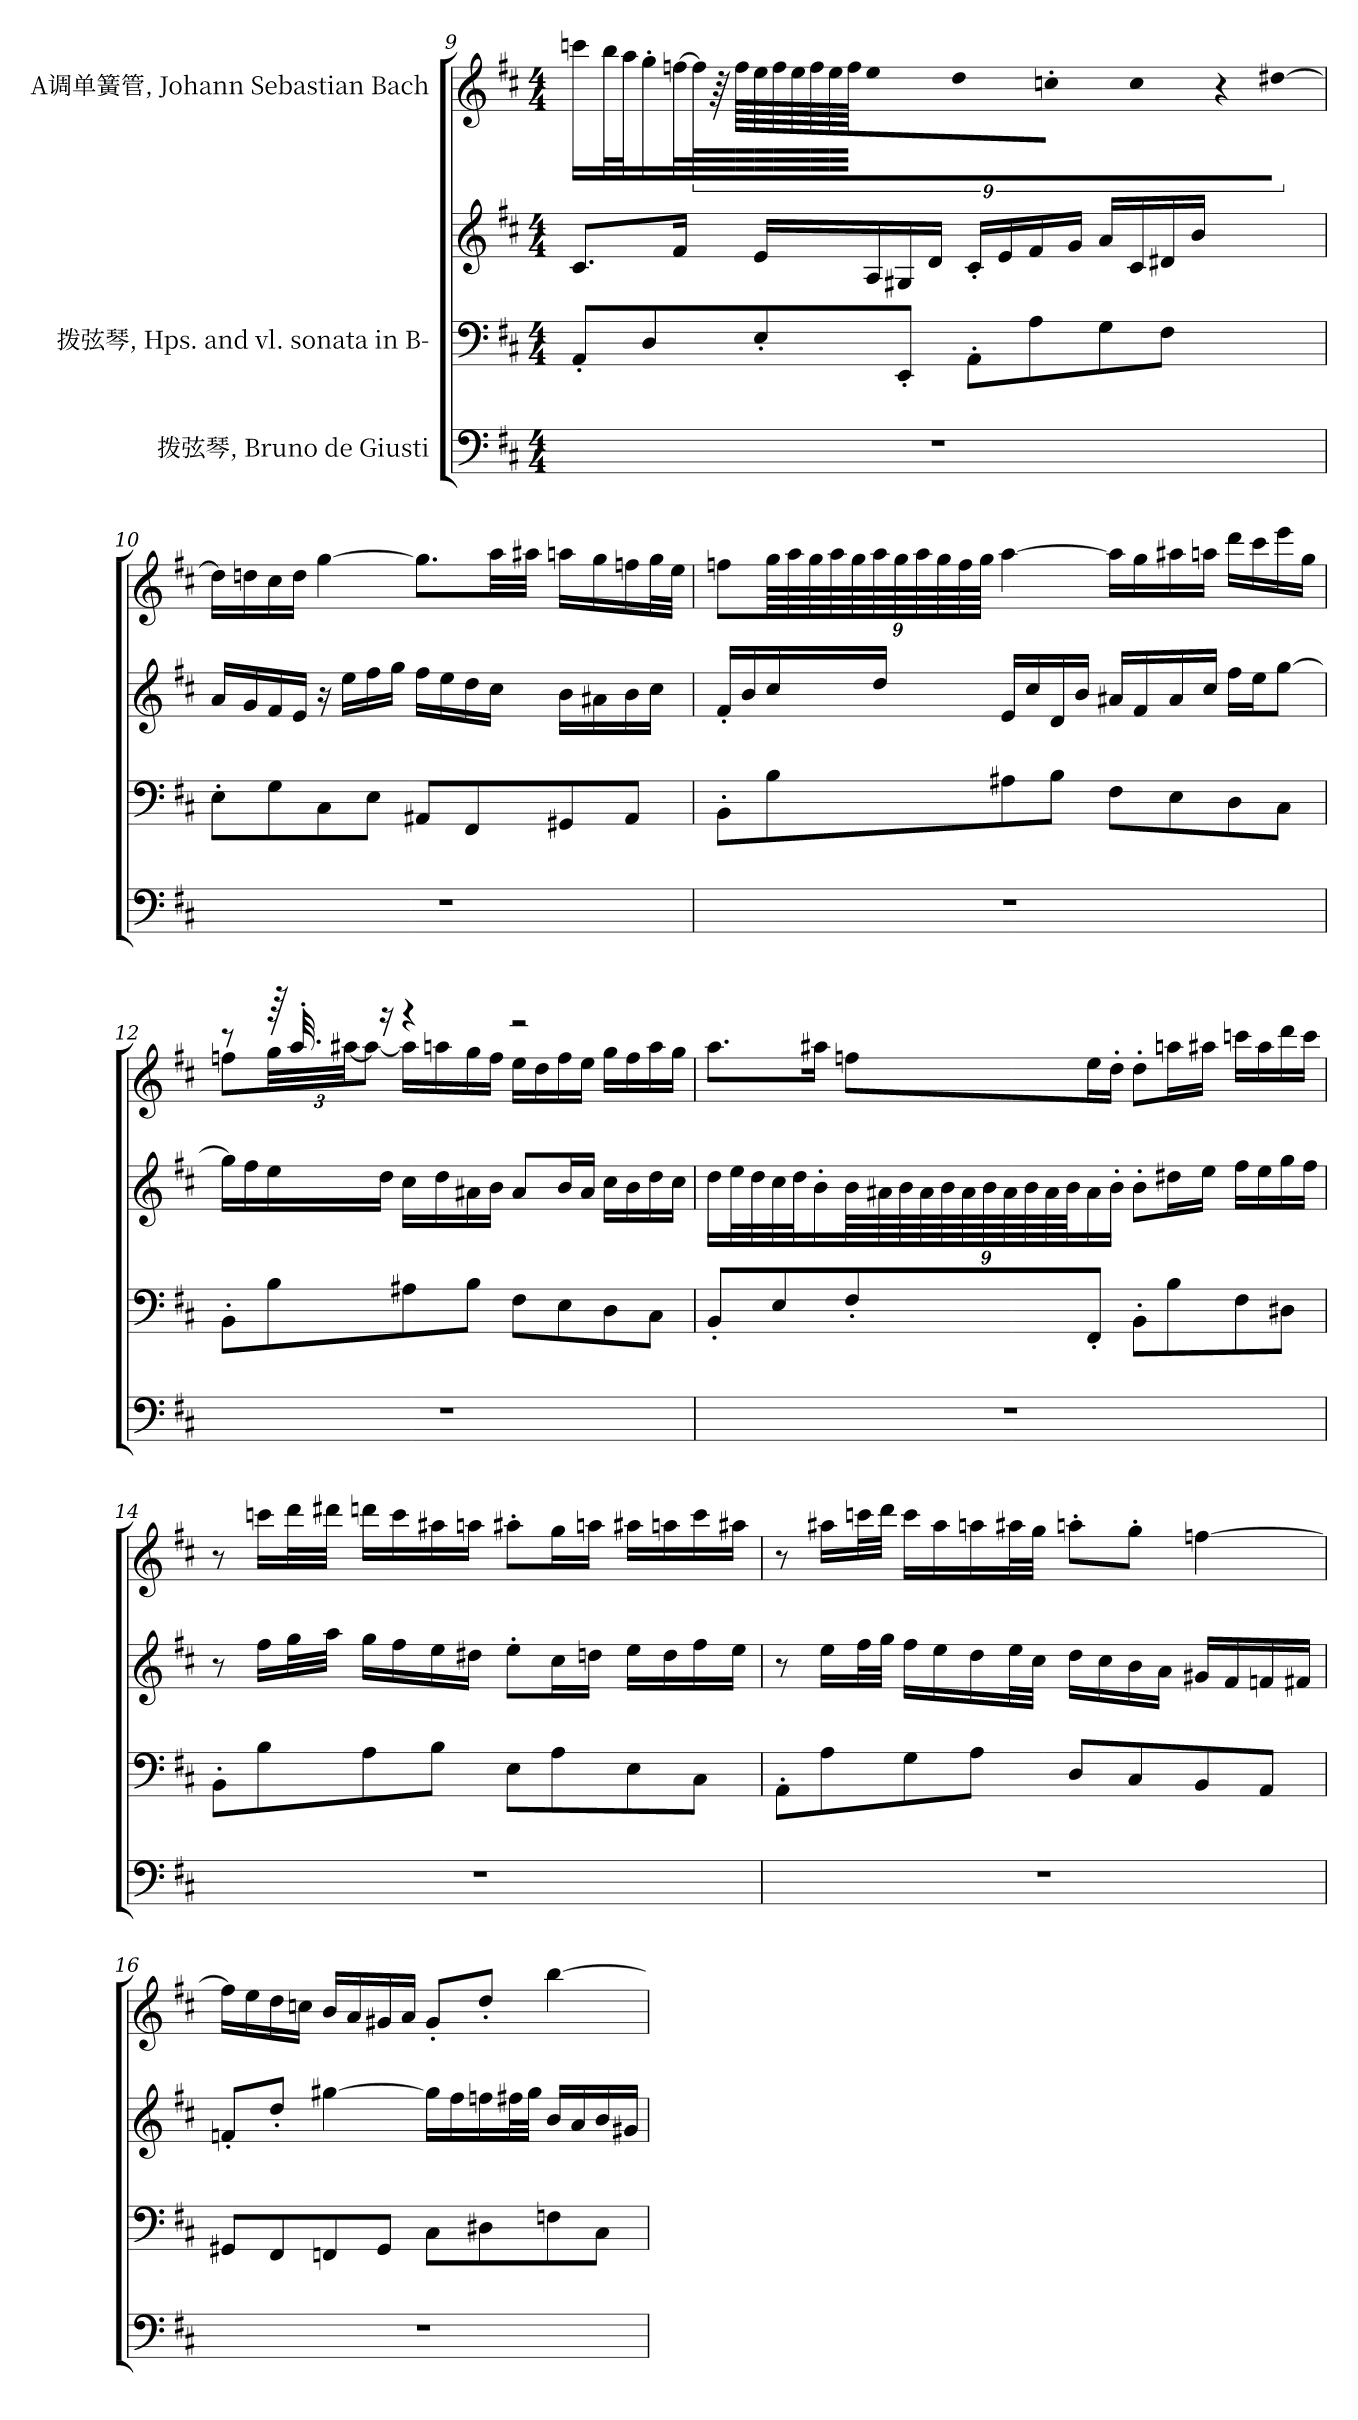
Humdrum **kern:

**kern	**kern	**kern	**kern
*part3	*part2	*part2	*part1
*staff4	*staff3	*staff2	*staff1
*I"拨弦琴, Bruno de Giusti	*I"拨弦琴, Hps. and vl. sonata in B-	*	*I"A调单簧管, Johann Sebastian Bach
!!LO:PB:g=z
*clefF4	*clefF4	*clefG2	*clefG2
*	*	*	*ITrd1c2
*k[f#c#]	*k[f#c#]	*k[f#c#]	*k[]
*M4/4	*M4/4	*M4/4	*M4/4
=9	=9	=9	=9
1r	8AA'/L	8.c#/L	16bb-X\LL
*	*	*	*MM36
.	.	.	32aa\L
*	*	*	*MM37
.	.	.	32gg\J
*	*	*	*MM38
.	8D/	.	16ff'\
.	.	16f#/Jk	[32ee-X\L
.	.	.	96ee-\JJJk]
.	.	.	96r
.	.	.	96ee-\LLLL
*	*	*	*Xbrackettup
.	8E'/	16e/LL	96dd\
.	.	.	96ee-\
.	.	.	96dd\
.	.	.	96ee-\
.	.	.	96dd\
.	.	.	96ee-\JJ
.	.	16A/	16dd\
.	8EE'/J	16G#X/	16cc\
.	.	16d/JJ	16b-X'\JJ
*	*	*	*MM30
.	8AA'\L	16c#'/LL	4b-\
.	.	16e/	.
.	8A\	16f#/	.
.	.	16g/JJ	.
*	*	*	*MM38
.	8G\	16a/LL	8r
.	.	16c#/	.
.	8F#\J	16d#X/	[8cc#X\
.	.	16b/JJ	.
!!LO:LB:g=z
=10	=10	=10	=10
1r	8E'\L	16a/LL	16cc#\LL]
.	.	16g/	16ccn\
.	8G\	16f#/	16b\
.	.	16e/JJ	16cc\JJ
*	*	*	*MM32
.	8C#\	16r	[4ff\
.	.	16ee\LL	.
.	8E\J	16ff#\	.
.	.	16gg\JJ	.
.	8AA#X/L	16ff#\LL	8.ff\L]
.	.	16ee\	.
.	8FF#/	16dd\	.
.	.	16cc#\JJ	32gg\LL
.	.	.	32gg#X\JJJ
.	8GG#X/	16b\LL	16ggn\LL
.	.	16a#X\	16ff\
.	8AA#/J	16b\	16ee-X\
.	.	16cc#\JJ	32ff\L
.	.	.	32dd\JJJ
!!LO:LB:g=z
=11	=11	=11	=11
1r	8BB'\L	16f#'/LL	8ee-X\L
.	.	16b/	.
.	8B\	16cc#/	64ff\LLL
.	.	.	64gg\
.	.	.	96ff\
.	.	.	96gg\
.	.	.	96ff\
.	.	16dd/JJ	96gg\
.	.	.	96ff\
.	.	.	96gg\
.	.	.	96ff\
.	.	.	96ee-\
.	.	.	96ff\JJJJ
.	8A#X\	16e/LL	[4gg\
.	.	16cc#/	.
.	8B\J	16d/	.
.	.	16b/JJ	.
.	8F#\L	16a#X/LL	16gg\LL]
.	.	16f#/	16ff\
.	8E\	16a#/	16gg#X\
.	.	16cc#/JJ	16ggn\JJ
.	8D\	16ff#\LL	16ccc\LL
.	.	16ee\J	16bb\
*	*	*	*MM32
.	8C#\J	[8gg\J	16ddd\
*	*	*	*MM38
.	.	.	16ff\JJ
!!LO:PB:g=z
=12	=12	=12	=12
*	*	*	*^
1r	8BB'\L	16gg\LL]	8r	8ee-X\L
.	.	16ff#\	.	.
.	8B\	16ee\	64r	48ff\LL
.	.	.	32.gg'/	.
.	.	.	.	[48gg#X\JJ
.	.	.	.	12gg#\J_
.	.	16dd\JJ	16r	.
.	8A#X\	16cc#\LL	4r	16gg#\LL]
.	.	16dd\	.	16ggn\
.	8B\J	16a#X\	.	16ff\
.	.	16b\JJ	.	16ee-\JJ
*	*	*	*MM34	*
.	8F#\L	8a#/L	2r	16dd\LL
*	*	*	*MM36	*
.	.	.	.	16cc\
*	*	*	*MM38	*
.	8E\	16b/L	.	16ee-\
.	.	16a#/JJ	.	16dd\JJ
.	8D\	16cc#\LL	.	16ff\LL
.	.	16b\	.	16ee-\
.	8C#\J	16dd\	.	16gg\
.	.	16cc#\JJ	.	16ff\JJ
*	*	*	*v	*v
!!LO:LB:g=z
=13	=13	=13	=13
*	*	*	*MM35
1r	8BB'/L	16dd\LL	8.gg\L
.	.	32ee\L	.
.	.	32dd\	.
.	8E/	32cc#\	.
.	.	32dd\J	.
*	*	*	*MM36
.	.	16b'\	16gg#X\Jk
.	8F#'/	64b\LL	8ee-X\L
.	.	64a#X\	.
*	*	*Xbrackettup	*
.	.	96b\	.
.	.	96a#\	.
.	.	96b\	.
.	.	96a#\	.
.	.	96b\	.
.	.	96a#\	.
.	.	96b\	.
.	.	96a#\	.
.	.	96b\JJ	.
*	*	*	*MM38
.	8FF#'/J	16a#\	16dd\L
*	*	*	*MM36
.	.	16b'\JJ	16cc'\JJ
*	*	*	*MM34
.	8BB'\L	8b'\L	8cc'\L
*	*	*	*MM34
.	8B\	16dd#X\L	16ggn\L
*	*	*	*MM36
.	.	16ee\JJ	16gg#X\JJ
*	*	*	*MM38
.	8F#\	16ff#\LL	16bb-X\LL
.	.	16ee\	16gg#\
.	8D#X\J	16gg\	16ccc\
.	.	16ff#\JJ	16bb-\JJ
!!LO:LB:g=z
=14	=14	=14	=14
1r	8BB'\L	8r	8r
.	8B\	16ff#\LL	16bb-X\LL
.	.	32gg\L	32ccc\L
.	.	32aa\JJJ	32ccc#X\JJJ
.	8A\	16gg\LL	16cccn\LL
.	.	16ff#\	16bb-\
.	8B\J	16ee\	16gg#X\
.	.	16dd#X\JJ	16ggn\JJ
*	*	*	*MM30
.	8E\L	8ee'\L	8gg#X'\L
*	*	*	*MM38
.	8A\	16cc#\L	16ff\L
.	.	16ddn\JJ	16ggn\JJ
.	8E\	16ee\LL	16gg#X\LL
.	.	16dd\	16ggn\
.	8C#\J	16ff#\	16bb-\
.	.	16ee\JJ	16gg#X\JJ
!!LO:PB:g=z
=15	=15	=15	=15
1r	8AA'\L	8r	8r
.	8A\	16ee\LL	16gg#X\LL
.	.	32ff#\L	32bb-X\L
.	.	32gg\JJJ	32ccc\JJJ
.	8G\	16ff#\LL	16bb-\LL
.	.	16ee\	16gg#\
.	8A\J	16dd\	16ggn\
.	.	32ee\L	32gg#X\L
.	.	32cc#\JJJ	32ff\JJJ
.	8D/L	16dd\LL	8ggn'\L
.	.	16cc#\	.
.	8C#/	16b\	8ff'\J
.	.	16a\JJ	.
.	8BB/	16g#X/LL	[4ee-X\
.	.	16f#/	.
.	8AA/J	16fn/	.
.	.	16f#X/JJ	.
!!LO:LB:g=z
=16	=16	=16	=16
1r	8GG#X/L	8fn'/L	16ee-\LL]
.	.	.	16dd\
.	8FF#/	8dd'/J	16cc\
.	.	.	16b-X\JJ
.	8FFn/	[4gg#X\	16a/LL
.	.	.	16g/
.	8GG#/J	.	16f#X/
.	.	.	16g/JJ
.	8C#\L	16gg#\LL]	8f#'/L
.	.	16ff#\	.
.	8D#X\	16ffn\	8cc'/J
.	.	32ff#X\L	.
.	.	32gg#\JJJ	.
.	8Fn\	16b/LL	[4aa\
.	.	16a/	.
.	8C#\J	16b/	.
.	.	16g#X/JJ	.
=	=	=	=
*-	*-	*-	*-
